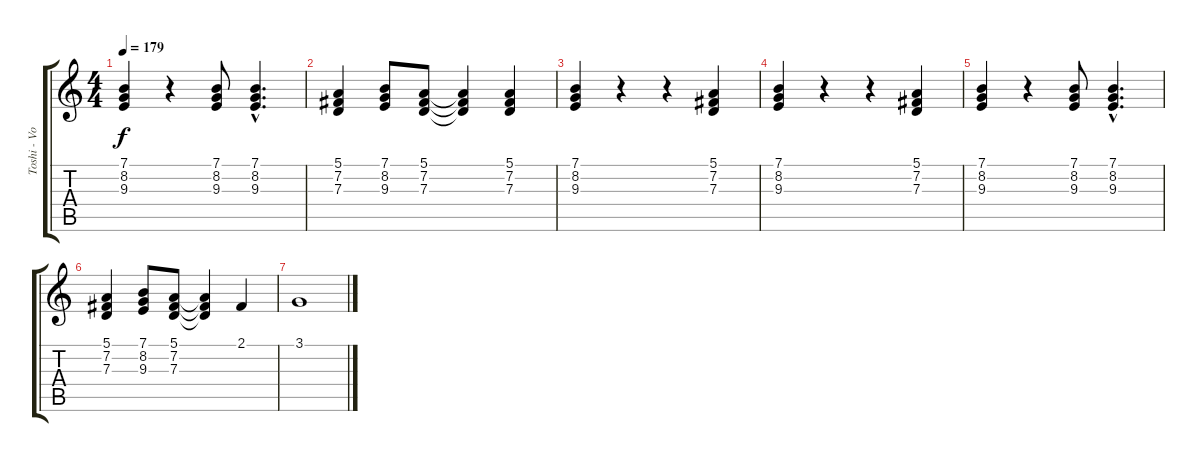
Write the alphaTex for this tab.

\track ("Toshi - Vocal " "Toshi - Vo") {instrument synthvoice}
\staff {score tabs}
\tuning (E4 B3 G3 D3 A2 E2) {hide}
\ts (4 4)
\tempo 179
\clef g2
\ks c
(7.1 8.2 9.3).4{dy f} r.4 (7.1 8.2 9.3).8 (7.1{hac} 8.2{hac} 9.3{hac}).4{d} |
(5.1 7.2 7.3).4 (7.1 8.2 9.3).8 (5.1 7.2 7.3).8 (5.1{t} 7.2{t} 7.3{t}).4 (5.1 7.2 7.3).4 |
(7.1 8.2 9.3).4 r.4 r.4 (5.1 7.2 7.3).4 |
(7.1 8.2 9.3).4 r.4 r.4 (5.1 7.2 7.3).4 |
(7.1 8.2 9.3).4 r.4 (7.1 8.2 9.3).8 (7.1{hac} 8.2{hac} 9.3{hac}).4{d} |
(5.1 7.2 7.3).4 (7.1 8.2 9.3).8 (5.1 7.2 7.3).8 (5.1{t} 7.2{t} 7.3{t}).4 2.1.4 |
3.1.1
